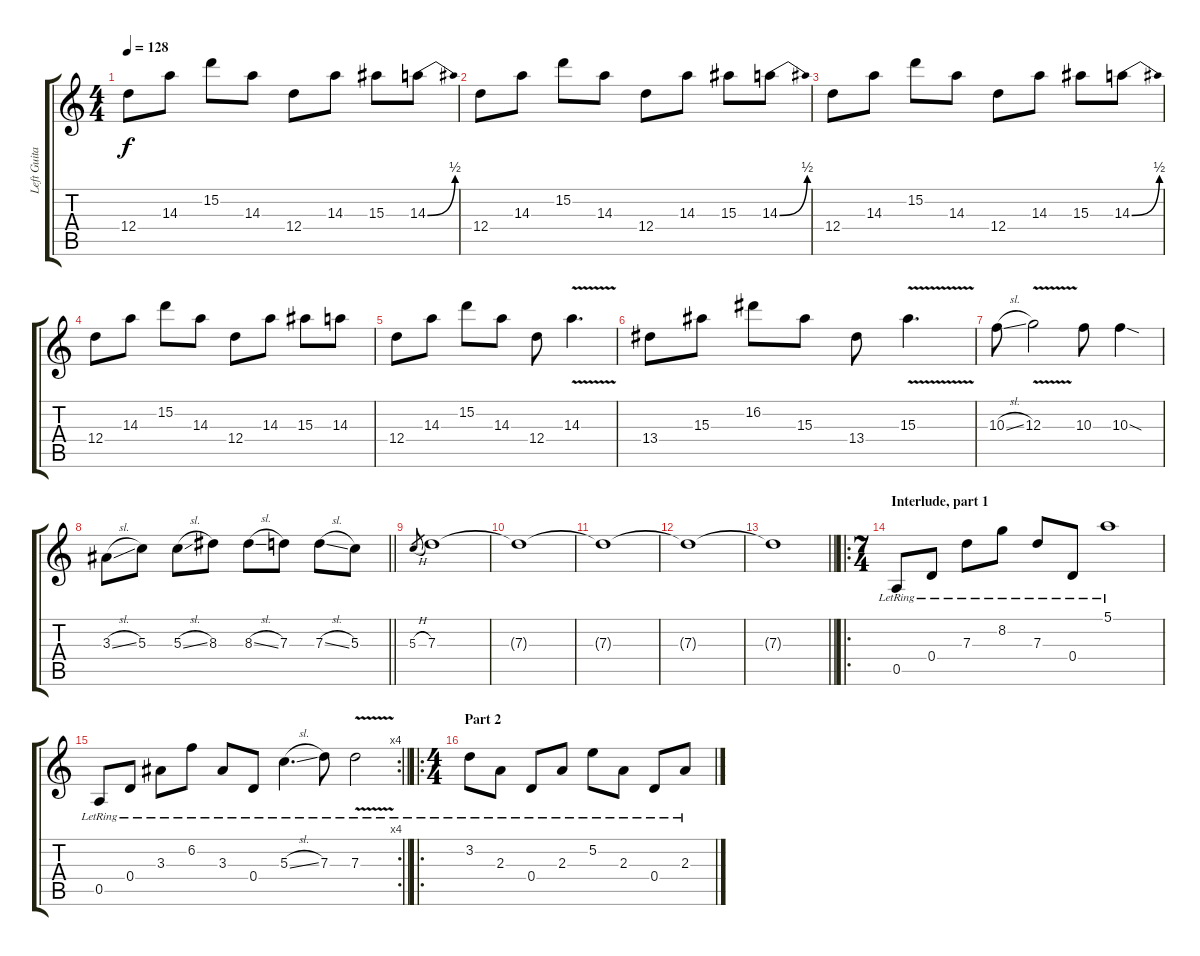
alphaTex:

\track ("Left Guitar" "Left Guita") {instrument electricguitarjazz}
\staff {score tabs}
\tuning (E4 B3 G3 D3 A2 E2) {hide}
\ts (4 4)
\tempo 128
\clef g2
\ks c
12.4.8{dy f} 14.3.8 15.2.8 14.3.8 12.4.8 14.3.8 15.3.8 14.3{be (bend 0 0 60 2)}.8 |
12.4.8 14.3.8 15.2.8 14.3.8 12.4.8 14.3.8 15.3.8 14.3{be (bend 0 0 60 2)}.8 |
12.4.8 14.3.8 15.2.8 14.3.8 12.4.8 14.3.8 15.3.8 14.3{be (bend 0 0 60 2)}.8 |
12.4.8 14.3.8 15.2.8 14.3.8 12.4.8 14.3.8 15.3.8 14.3.8 |
12.4.8 14.3.8 15.2.8 14.3.8 12.4.8 14.3{v}.4{d} |
13.4.8 15.3.8 16.2.8 15.3.8 13.4.8 15.3{v}.4{d} |
10.3{sl}.8 12.3{v}.2 10.3.8 10.3{sod}.4 |
\barLineRight lightlight
3.3{sl}.8 5.3.8 5.3{sl}.8 8.3.8 8.3{sl}.8 7.3.8 7.3{sl}.8 5.3.8 |
5.3{h}.8{gr} 7.3.1 |
7.3{t}.1 |
7.3{t}.1 |
7.3{t}.1 |
\barLineRight lightlight
7.3{t}.1 |
\ro
\ts (7 4)
\section ("" "Interlude, part 1")
0.5{lr}.8{volume 13 instrument electricguitarjazz} 0.4{lr}.8 7.3{lr}.8 8.2{lr}.8 7.3{lr}.8 0.4{lr}.8 5.1{lr}.1 |
\rc 4
\barLineRight lightlight
0.5{lr}.8 0.4{lr}.8 3.3{lr}.8 6.2{lr}.8 3.3{lr}.8 0.4{lr}.8 5.3{sl lr}.4{d} 7.3{lr}.8 7.3{v lr}.2 |
\ro
\ts (4 4)
\section ("" "Part 2")
3.2{lr}.8 2.3{lr}.8 0.4{lr}.8 2.3{lr}.8 5.2{lr}.8 2.3{lr}.8 0.4{lr}.8 2.3{lr}.8
